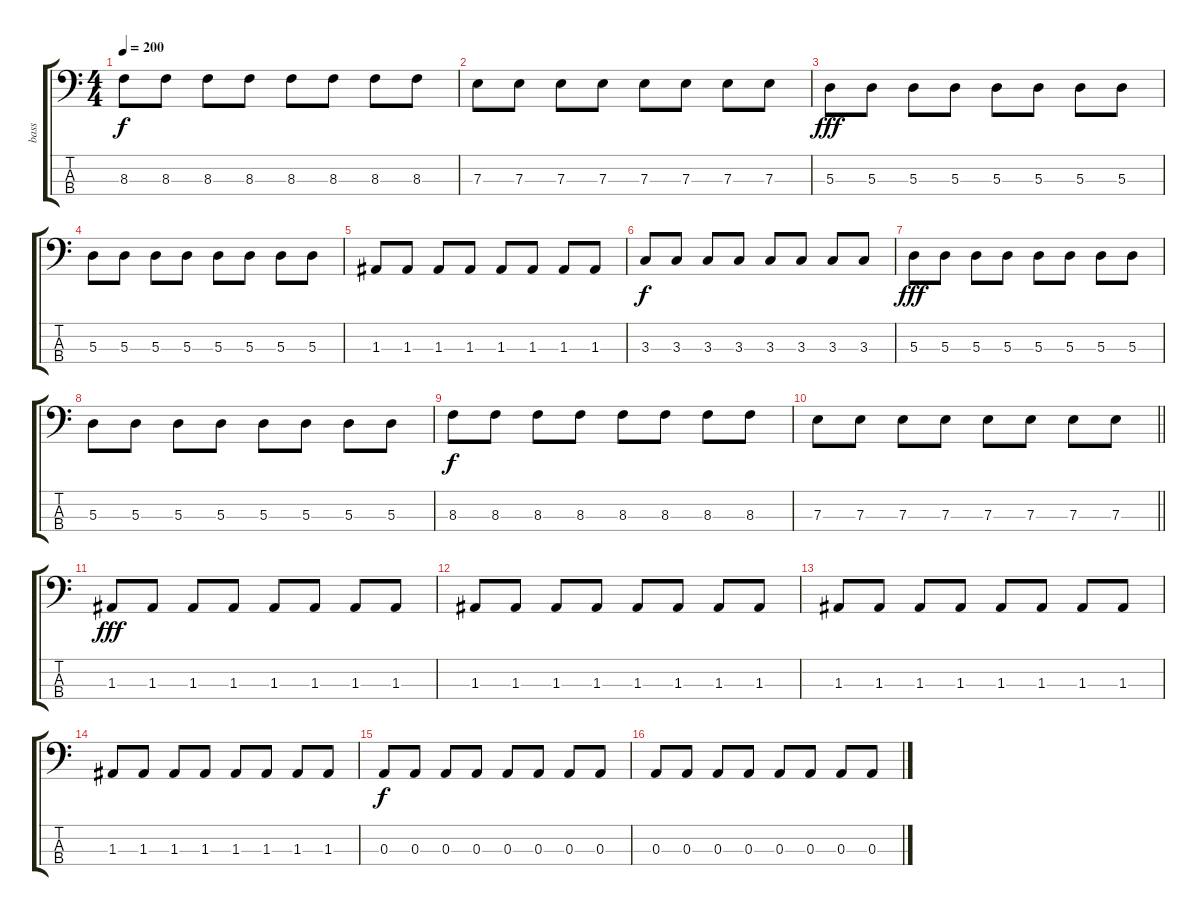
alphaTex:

\track ("bass" "bass") {instrument electricbasspick}
\staff {score tabs}
\tuning (G2 D2 A1 D1) {hide}
\ts (4 4)
\tempo 200
\clef f4
\ks c
8.3.8{dy f} 8.3.8 8.3.8 8.3.8 8.3.8 8.3.8 8.3.8 8.3.8 |
7.3.8 7.3.8 7.3.8 7.3.8 7.3.8 7.3.8 7.3.8 7.3.8 |
5.3.8{dy fff} 5.3.8 5.3.8 5.3.8 5.3.8 5.3.8 5.3.8 5.3.8 |
5.3.8 5.3.8 5.3.8 5.3.8 5.3.8 5.3.8 5.3.8 5.3.8 |
1.3.8 1.3.8 1.3.8 1.3.8 1.3.8 1.3.8 1.3.8 1.3.8 |
3.3.8{dy f} 3.3.8 3.3.8 3.3.8 3.3.8 3.3.8 3.3.8 3.3.8 |
5.3.8{dy fff} 5.3.8 5.3.8 5.3.8 5.3.8 5.3.8 5.3.8 5.3.8 |
5.3.8 5.3.8 5.3.8 5.3.8 5.3.8 5.3.8 5.3.8 5.3.8 |
8.3.8{dy f} 8.3.8 8.3.8 8.3.8 8.3.8 8.3.8 8.3.8 8.3.8 |
\barLineRight lightlight
7.3.8 7.3.8 7.3.8 7.3.8 7.3.8 7.3.8 7.3.8 7.3.8 |
\section ("" "")
1.3.8{dy fff} 1.3.8 1.3.8 1.3.8 1.3.8 1.3.8 1.3.8 1.3.8 |
1.3.8 1.3.8 1.3.8 1.3.8 1.3.8 1.3.8 1.3.8 1.3.8 |
1.3.8 1.3.8 1.3.8 1.3.8 1.3.8 1.3.8 1.3.8 1.3.8 |
1.3.8 1.3.8 1.3.8 1.3.8 1.3.8 1.3.8 1.3.8 1.3.8 |
0.3.8{dy f} 0.3.8 0.3.8 0.3.8 0.3.8 0.3.8 0.3.8 0.3.8 |
0.3.8 0.3.8 0.3.8 0.3.8 0.3.8 0.3.8 0.3.8 0.3.8
